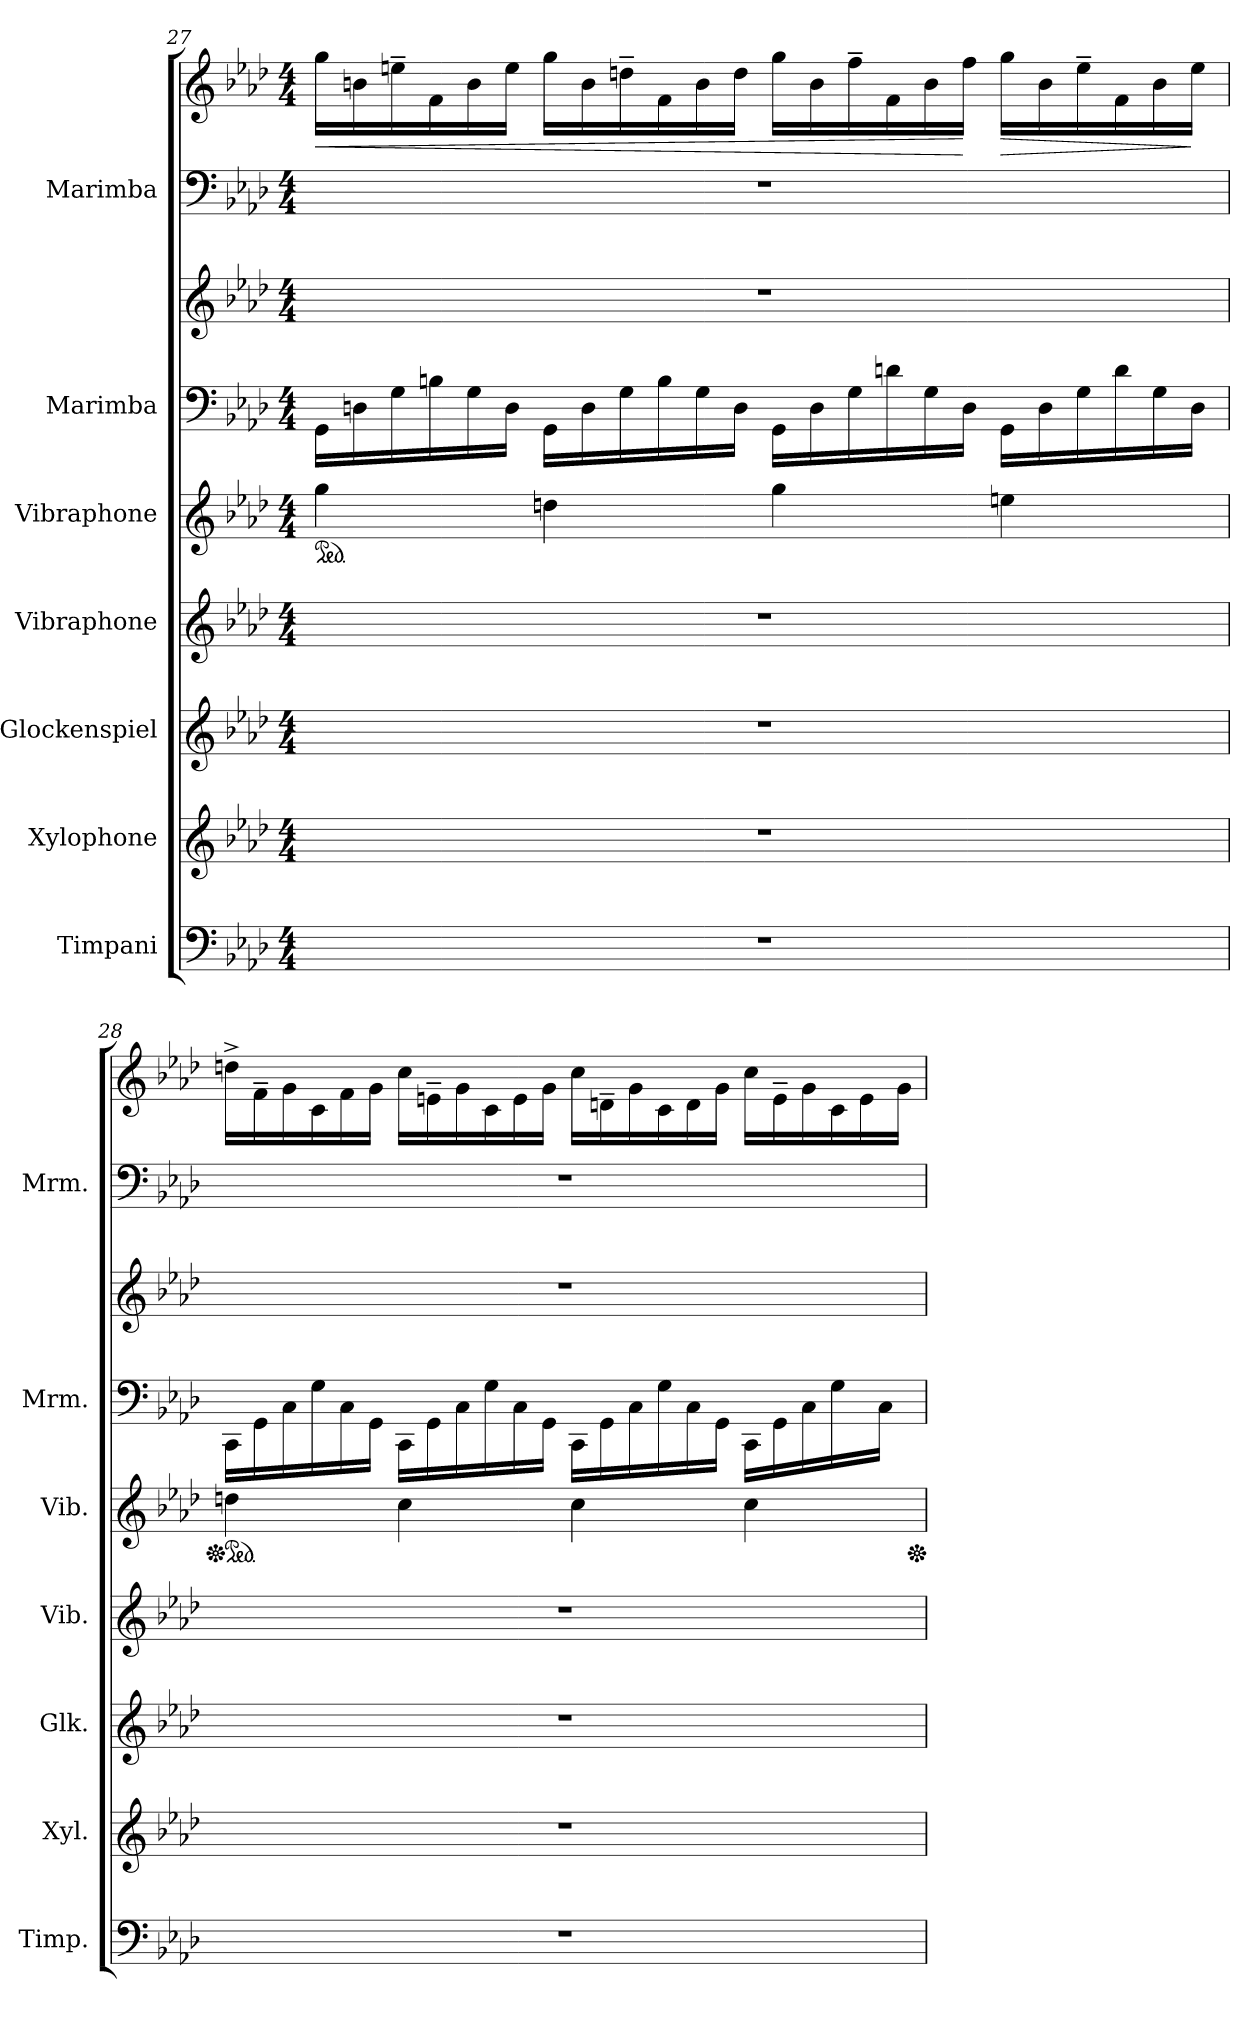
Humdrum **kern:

**kern	**kern	**kern	**kern	**kern	**kern	**kern	**kern	**kern	**dynam
*part7	*part6	*part5	*part4	*part3	*part2	*part2	*part1	*part1	*part1
*staff9	*staff8	*staff7	*staff6	*staff5	*staff4	*staff3	*staff2	*staff1	*staff1/2
*I"Timpani	*I"Xylophone	*I"Glockenspiel	*I"Vibraphone	*I"Vibraphone	*I"Marimba	*	*I"Marimba	*	*
*I'Timp.	*I'Xyl.	*I'Glk.	*I'Vib.	*I'Vib.	*I'Mrm.	*	*I'Mrm.	*	*
!!LO:PB:g=z
*clefF4	*clefG2	*clefG2	*clefG2	*clefG2	*clefF4	*clefG2	*clefF4	*clefG2	*
*	*ITrd-7c-12	*ITrd-14c-24	*	*	*	*	*	*	*
*k[b-e-a-d-]	*k[b-e-a-d-]	*k[b-e-a-d-]	*k[b-e-a-d-]	*k[b-e-a-d-]	*k[b-e-a-d-]	*k[b-e-a-d-]	*k[b-e-a-d-]	*k[b-e-a-d-]	*
*M4/4	*M4/4	*M4/4	*M4/4	*M4/4	*M4/4	*M4/4	*M4/4	*M4/4	*
*	*	*	*	*ped	*	*	*	*	*
*	*	*	*	*	*Xtuplet	*	*	*Xtuplet	*
=27	=27	=27	=27	=27	=27	=27	=27	=27	=27
!	!	!	!	!	!	!	!	!	!LO:HP:b
1r	1r	1r	1r	4gg\	24GG\LL	1r	1r	24gg\LL	<
.	.	.	.	.	24Dn\	.	.	24bn\	.
.	.	.	.	.	24G\	.	.	24een~\	.
.	.	.	.	.	24Bn\	.	.	24f\	.
.	.	.	.	.	24G\	.	.	24b\	.
.	.	.	.	.	24D\JJ	.	.	24ee\JJ	.
.	.	.	.	4ddn\	24GG\LL	.	.	24gg\LL	.
.	.	.	.	.	24D\	.	.	24b\	.
.	.	.	.	.	24G\	.	.	24ddn~\	.
.	.	.	.	.	24B\	.	.	24f\	.
.	.	.	.	.	24G\	.	.	24b\	.
.	.	.	.	.	24D\JJ	.	.	24dd\JJ	.
.	.	.	.	4gg\	24GG\LL	.	.	24gg\LL	.
.	.	.	.	.	24D\	.	.	24b\	.
.	.	.	.	.	24G\	.	.	24ff~\	.
.	.	.	.	.	24dn\	.	.	24f\	.
.	.	.	.	.	24G\	.	.	24b\	.
.	.	.	.	.	24D\JJ	.	.	24ff\JJ	[
!	!	!	!	!	!	!	!	!	!LO:HP:b
.	.	.	.	4een\	24GG\LL	.	.	24gg\LL	>
.	.	.	.	.	24D\	.	.	24b\	.
.	.	.	.	.	24G\	.	.	24ee~\	.
.	.	.	.	.	24d\	.	.	24f\	.
.	.	.	.	.	24G\	.	.	24b\	.
.	.	.	.	.	24D\JJ	.	.	24ee\JJ	]
!!LO:PB:g=z
=28	=28	=28	=28	=28	=28	=28	=28	=28	=28
*	*	*	*	*Xped	*	*	*	*	*
*	*	*	*	*ped	*	*	*	*	*
1r	1r	1r	1r	4ddn\	24CC\LL	1r	1r	24ddn^\LL	.
.	.	.	.	.	24GG\	.	.	24f~\	.
.	.	.	.	.	24C\	.	.	24g\	.
.	.	.	.	.	24G\	.	.	24c\	.
.	.	.	.	.	24C\	.	.	24f\	.
.	.	.	.	.	24GG\JJ	.	.	24g\JJ	.
.	.	.	.	4cc\	24CC\LL	.	.	24cc\LL	.
.	.	.	.	.	24GG\	.	.	24en~\	.
.	.	.	.	.	24C\	.	.	24g\	.
.	.	.	.	.	24G\	.	.	24c\	.
.	.	.	.	.	24C\	.	.	24e\	.
.	.	.	.	.	24GG\JJ	.	.	24g\JJ	.
.	.	.	.	4cc\	24CC\LL	.	.	24cc\LL	.
.	.	.	.	.	24GG\	.	.	24dn~\	.
.	.	.	.	.	24C\	.	.	24g\	.
.	.	.	.	.	24G\	.	.	24c\	.
.	.	.	.	.	24C\	.	.	24d\	.
.	.	.	.	.	24GG\JJ	.	.	24g\JJ	.
.	.	.	.	4cc\	24CC\LL	.	.	24cc\LL	.
.	.	.	.	.	24GG\	.	.	24e~\	.
.	.	.	.	.	24C\	.	.	24g\	.
.	.	.	.	.	16G\	.	.	24c\	.
.	.	.	.	.	.	.	.	24e\	.
.	.	.	.	.	16C\JJ	.	.	.	.
.	.	.	.	.	.	.	.	24g\JJ	.
*	*	*	*	*Xped	*	*	*	*	*
=	=	=	=	=	=	=	=	=	=
*-	*-	*-	*-	*-	*-	*-	*-	*-	*-
